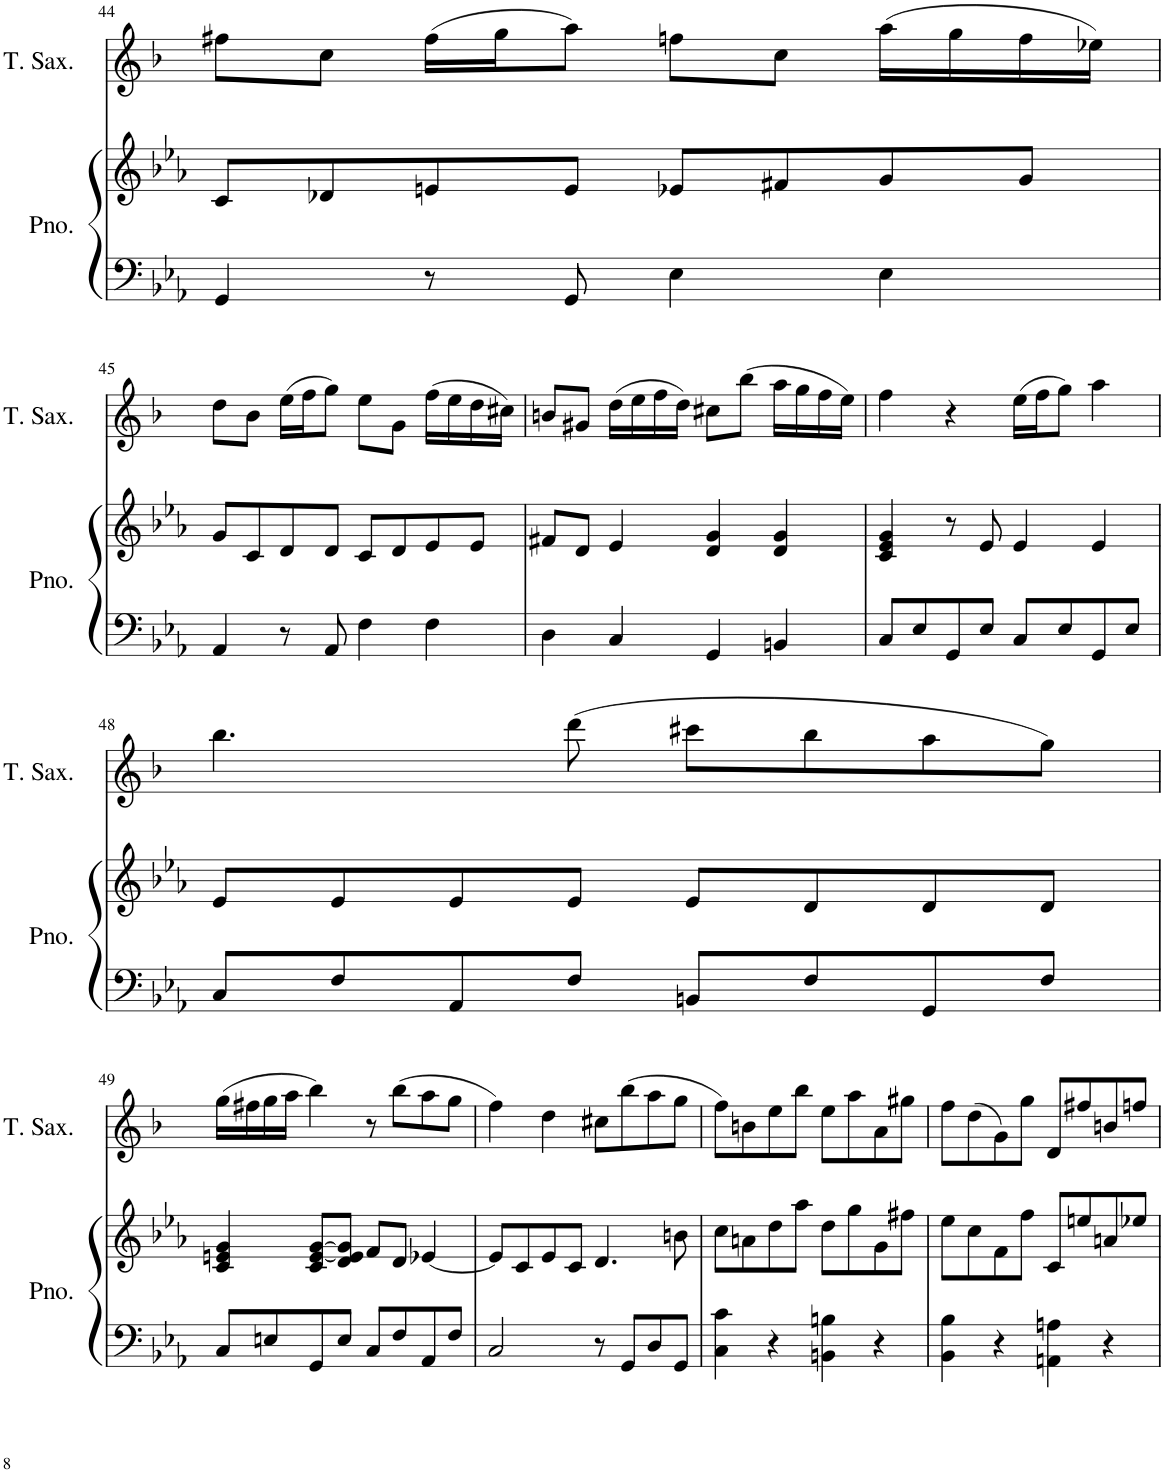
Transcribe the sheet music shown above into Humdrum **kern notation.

**kern	**kern	**kern
*part2	*part2	*part1
*staff3	*staff2	*staff1
*I"Piano	*	*I"Tenor Saxophone
*I'Pno.	*	*I'T. Sax.
!!LO:PB:g=z
*clefF4	*clefG2	*clefG2
*	*	*Trd8c14
*k[b-e-a-]	*k[b-e-a-]	*k[b-]
*M4/4	*M4/4	*M4/4
=44	=44	=44
4GG/	8c/L	8ff#X\L
.	8d-X/	8cc\J
8r	8en/	(16ff#\LL
.	.	16gg\J
8GG/	8e/J	8aa\J)
4E-\	8e-X/L	8ffn\L
.	8f#X/	8cc\J
4E-\	8g/	(16aa\LL
.	.	16gg\
.	8g/J	16ff\
.	.	16ee-X\JJ)
!!LO:LB:g=z
=45	=45	=45
4AA-/	8g/L	8dd\L
.	8c/	8b-\J
8r	8d/	(16ee\LL
.	.	16ff\J
8AA-/	8d/J	8gg\J)
4F\	8c/L	8ee\L
.	8d/	8g\J
4F\	8e-/	(16ff\LL
.	.	16ee\
.	8e-/J	16dd\
.	.	16cc#X\JJ)
=46	=46	=46
4D\	8f#X/L	8bn/L
.	8d/J	8g#X/J
4C/	4e-/	(16dd\LL
.	.	16ee\
.	.	16ff\
.	.	16dd\JJ)
4GG/	4d/ 4g/	8cc#X\L
.	.	(8bb-\J
4BBn/	4d/ 4g/	16aa\LL
.	.	16gg\
.	.	16ff\
.	.	16ee\JJ)
=47	=47	=47
8C/L	4c/ 4e-/ 4g/	4ff\
8E-/	.	.
8GG/	8r	4r
8E-/J	8e-/	.
8C/L	4e-/	(16ee\LL
.	.	16ff\J
8E-/	.	8gg\J)
8GG/	4e-/	4aa\
8E-/J	.	.
!!LO:LB:g=z
=48	=48	=48
8C/L	8e-/L	4.bb-\
8F/	8e-/	.
8AA-/	8e-/	.
8F/J	8e-/J	(8ddd\
8BBn/L	8e-/L	8ccc#X\L
8F/	8d/	8bb-\
8GG/	8d/	8aa\
8F/J	8d/J	8gg\J)
!!LO:LB:g=z
=49	=49	=49
8C/L	4c/ 4en/ 4g/	(16gg\LL
.	.	16ff#X\
8En/	.	16gg\
.	.	16aa\JJ
8GG/	8c/ [8e/ [8g/L	4bb-\)
8E/J	8d/ 8e/] 8g/]J	.
8C/L	8f/L	8r
8F/	8d/J	(8bb-\L
8AA-/	[4e-X/	8aa\
8F/J	.	8gg\J
=50	=50	=50
2C/	8e-/L]	4ff\)
.	8c/	.
.	8e-/	4dd\
.	8c/J	.
8r	4.d/	8cc#X\L
8GG/L	.	(8bb-\
8D/	.	8aa\
8GG/J	8bn\	8gg\J
=51	=51	=51
4C\ 4c\	8cc\L	8ff\L)
.	8an\	8bn\
4r	8dd\	8ee\
.	8aa-\J	8bb-\J
4BBn\ 4Bn\	8dd\L	8ee\L
.	8gg\	8aa\
4r	8g\	8a\
.	8ff#X\J	8gg#X\J
=52	=52	=52
4BB-\ 4B-\	8ee-\L	8ff\L
.	8cc\	(8dd\
4r	8f\	8g\)
.	8ff\J	8gg\J
4AAn\ 4An\	8c/L	8d/L
.	8een/	8ff#X/
4r	8an/	8bn/
.	8ee-X/J	8ffn/J
=	=	=
*-	*-	*-
